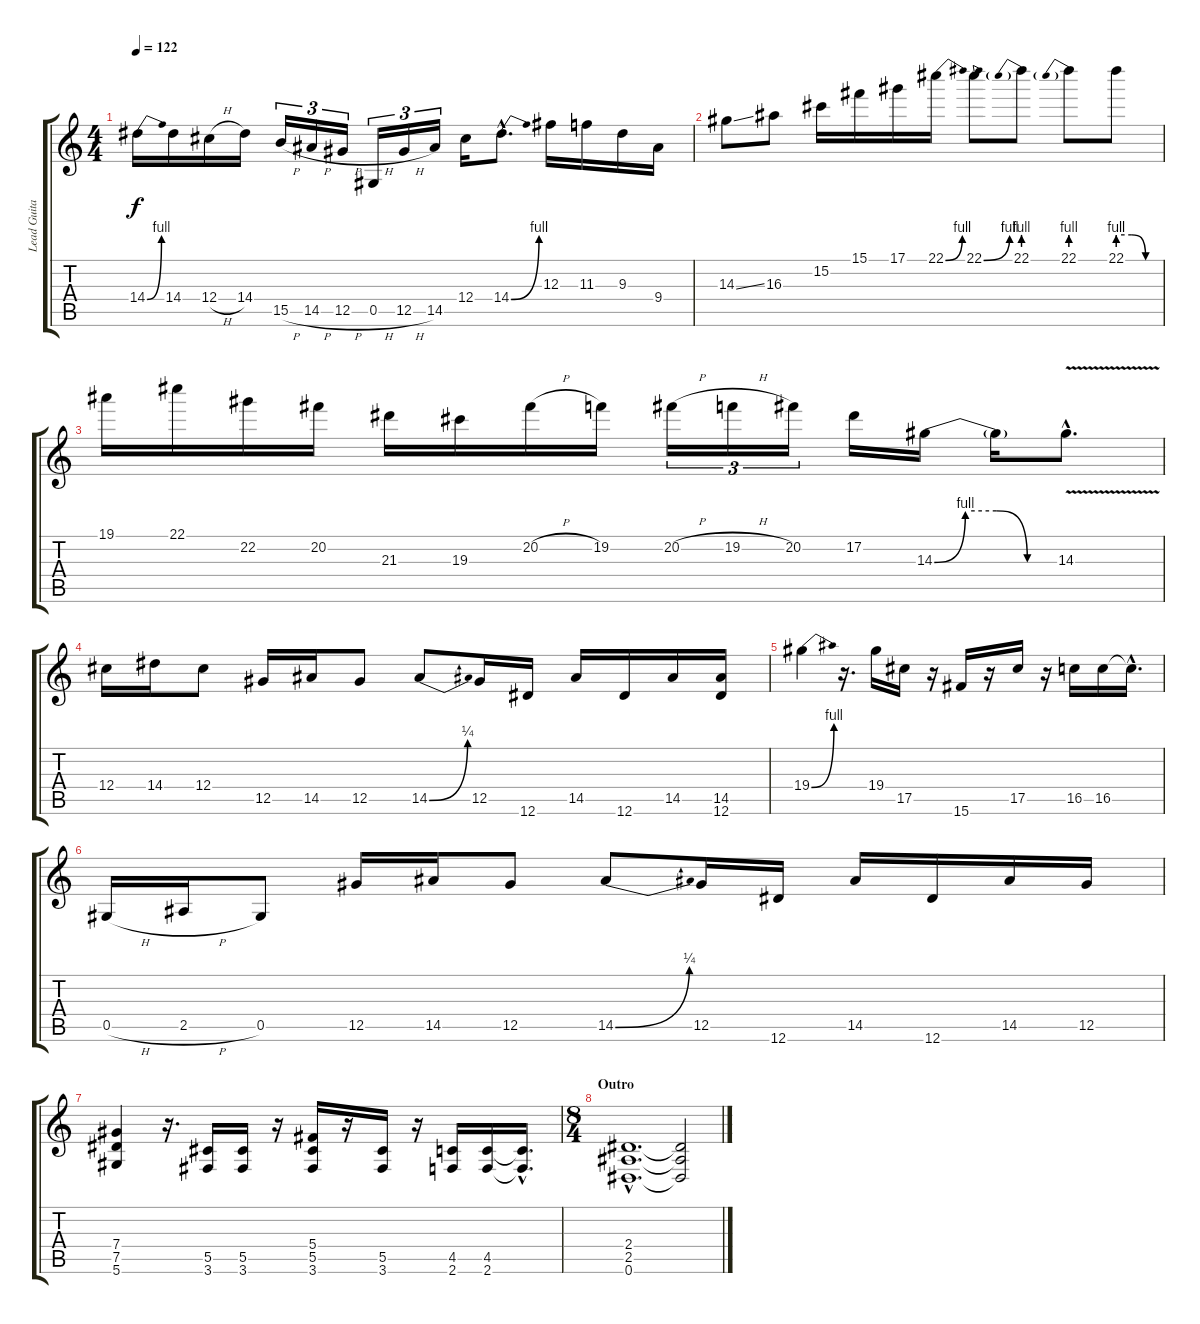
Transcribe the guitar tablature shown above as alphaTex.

\track ("Lead Guitar" "Lead Guita") {instrument distortionguitar}
\staff {score tabs}
\tuning (Eb4 Bb3 Gb3 Db3 Ab2 Eb2) {hide}
\ts (4 4)
\tempo 122
\clef g2
\ks c
14.4{be (bend 0 0 60 4)}.16{dy f} 14.4.16 12.4{h}.16 14.4.16 15.5{h}.16{tu (3 2)} 14.5{h}.16{tu (3 2)} 12.5{h}.16{tu (3 2)} 0.5{h}.16{tu (3 2)} 12.5{h}.16{tu (3 2)} 14.5.16{tu (3 2)} 12.4.16 14.4{be (bend 0 0 60 4) hac}.8{d} 12.3.16 11.3.16 9.3.16 9.4.16 |
14.3{ss}.8 16.3.8 15.2.16 15.1.16 17.1.16 22.1{be (bend 0 0 60 4)}.16 22.1{be (bend 0 0 60 4)}.8 22.1{be (prebend 0 4 60 4)}.8 22.1{be (prebend 0 4 60 4)}.8 22.1{be (custom 0 4 20 4 40 0 60 0)}.8 |
19.1.16 22.1.16 22.2.16 20.2.16 21.3.16 19.3.16 20.2{h}.16 19.2.16 20.2{h}.16{tu (3 2)} 19.2{h}.16{tu (3 2)} 20.2.16{tu (3 2)} 17.2.16 14.3{be (custom 0 0 15 4 30 4 45 0 60 0)}.16 14.3{t}.16 14.3{v hac}.8{d} |
12.4.16 14.4.16 12.4.8 12.5.16 14.5.16 12.5.8 14.5{be (bend 0 0 60 1)}.8 12.5.16 12.6.16 14.5.16 12.6.16 14.5.16 (14.5 12.6).16 |
19.4{be (bend 0 0 60 4)}.4 r.16{d} 19.4.16 17.5.16 r.16 15.6.16 r.16 17.5.16 r.16 16.5.16 16.5.16 16.5{hac t}.16{d} |
0.5{h}.16 2.5{h}.16 0.5.8 12.5.16 14.5.16 12.5.8 14.5{be (bend 0 0 60 1)}.8 12.5.16 12.6.16 14.5.16 12.6.16 14.5.16 12.5.16 |
(7.4 7.5 5.6).4 r.16{d} (5.5 3.6).16 (5.5 3.6).16 r.16 (5.4 5.5 3.6).16 r.16 (5.5 3.6).16 r.16 (4.5 2.6).16 (4.5 2.6).16 (4.5{hac t} 2.6{hac t}).16{d} |
\ts (8 4)
\section ("" "Outro")
(2.4{hac} 2.5{hac} 0.6{hac}).1{d} (2.4{t} 2.5{t} 0.6{t}).2{volume 0}
